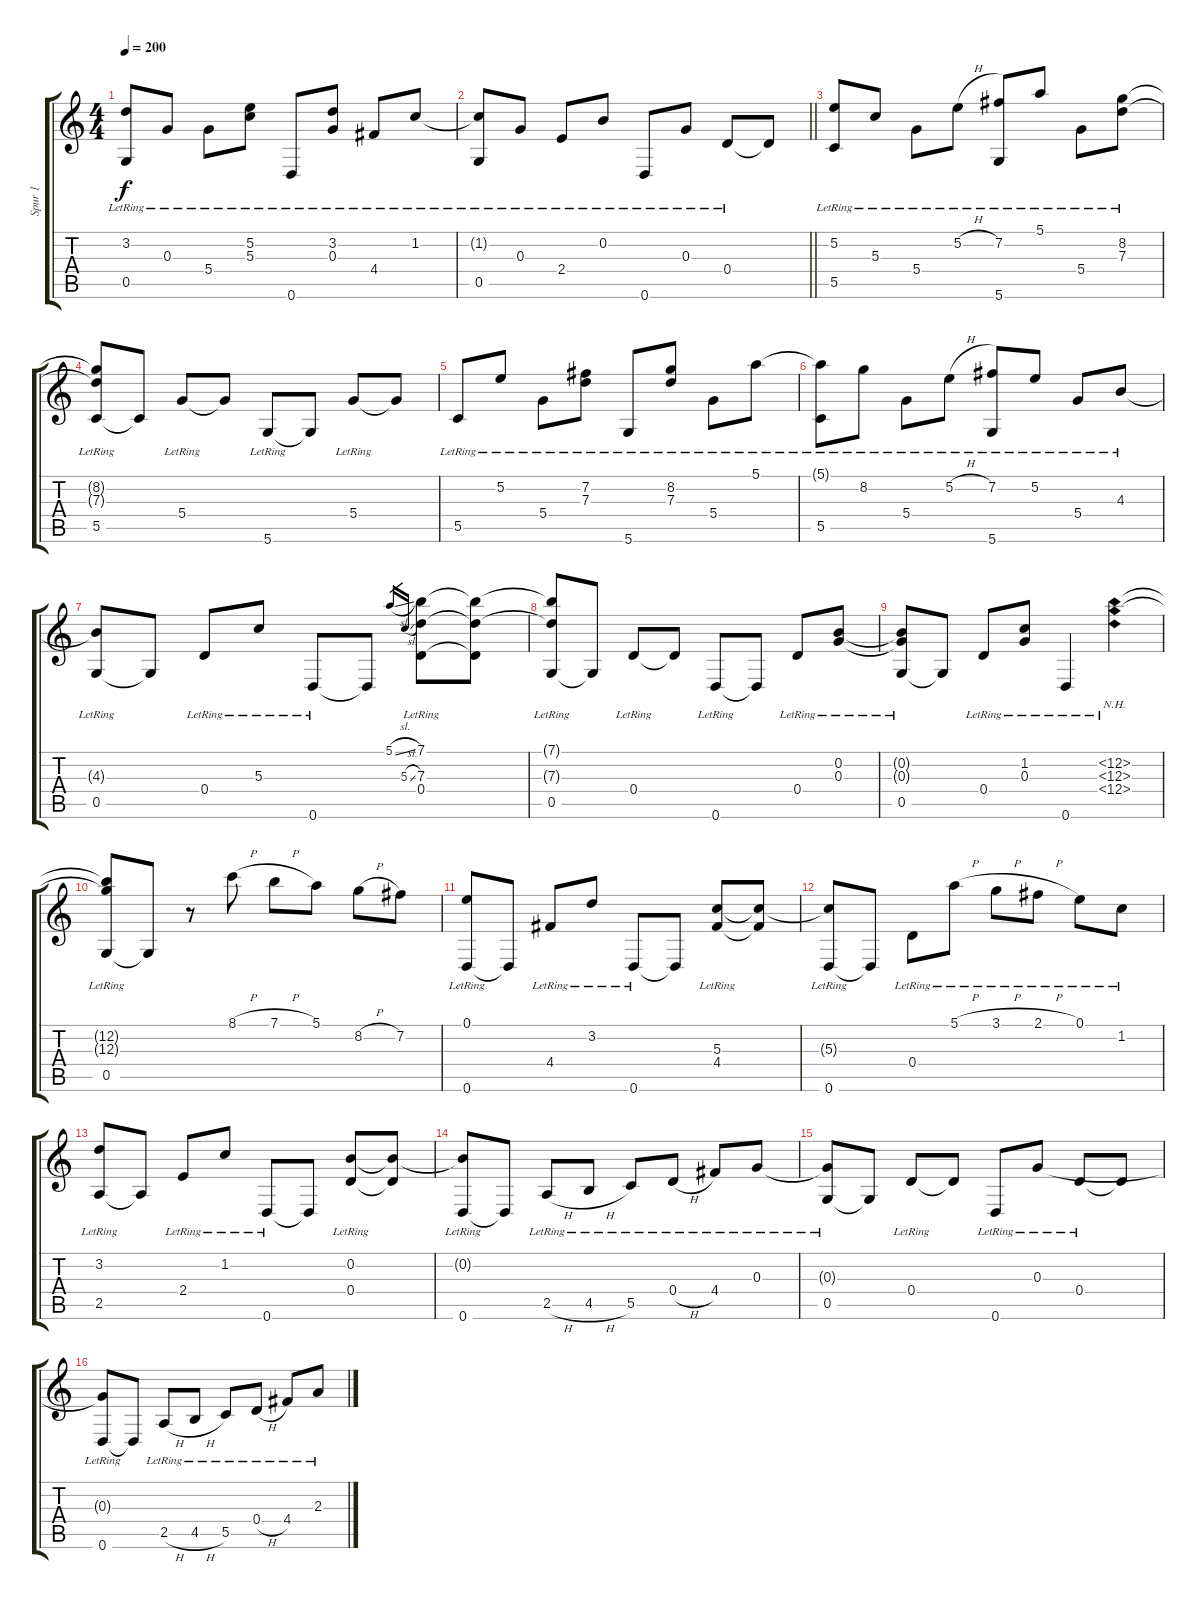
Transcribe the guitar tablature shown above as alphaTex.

\track ("Spur 1" "Spur 1") {instrument acousticguitarsteel}
\staff {score tabs}
\tuning (E4 B3 G3 D3 G2 D2) {hide}
\ts (4 4)
\tempo 200
\clef g2
\ks c
(3.2{lr} 0.5{lr}).8{dy f} 0.3{lr}.8 5.4{lr}.8 (5.2{lr} 5.3{lr}).8 0.6{lr}.8 (3.2{lr} 0.3{lr}).8 4.4{lr}.8 1.2{lr}.8 |
\barLineRight lightlight
(1.2{t} 0.5{lr}).8 0.3{lr}.8 2.4{lr}.8 0.2{lr}.8 0.6{lr}.8 0.3{lr}.8 0.4{lr}.8 0.4{t}.8 |
(5.2{lr} 5.5{lr}).8 5.3{lr}.8 5.4{lr}.8 5.2{h lr}.8 (7.2{lr} 5.6{lr}).8 5.1{lr}.8 5.4{lr}.8 (8.2{lr} 7.3{lr}).8 |
(8.2{t} 7.3{t} 5.5{lr}).8 5.5{t}.8 5.4{lr}.8 5.4{t}.8 5.6{lr}.8 5.6{t}.8 5.4{lr}.8 5.4{t}.8 |
5.5{lr}.8 5.2{lr}.8 5.4{lr}.8 (7.2{lr} 7.3{lr}).8 5.6{lr}.8 (8.2{lr} 7.3{lr}).8 5.4{lr}.8 5.1{lr}.8 |
(5.1{t} 5.5{lr}).8 8.2{lr}.8 5.4{lr}.8 5.2{h lr}.8 (7.2{lr} 5.6{lr}).8 5.2{lr}.8 5.4{lr}.8 4.3{lr}.8 |
(4.3{t} 0.5{lr}).8 0.5{t}.8 0.4{lr}.8 5.3{lr}.8 0.6{lr}.8 0.6{t}.8 5.1{sl}.16{gr} 5.3{sl}.16{gr} (7.1{lr} 7.3{lr} 0.4{lr}).8 (7.1{t} 7.3{t} 0.4{t}).8 |
(7.1{t} 7.3{t} 0.5{lr}).8 0.5{t}.8 0.4{lr}.8 0.4{t}.8 0.6{lr}.8 0.6{t}.8 0.4{lr}.8 (0.2{lr} 0.3{lr}).8 |
(0.2{t} 0.3{t} 0.5{lr}).8 0.5{t}.8 0.4{lr}.8 (1.2{lr} 0.3{lr}).8 0.6{lr}.4 (12.2{nh lr} 12.3{nh lr} 12.4{nh lr}).4 |
(12.2{t} 12.3{t} 0.5{lr}).8 0.5{t}.8 r.8 8.1{h}.8 7.1{h}.8 5.1.8 8.2{h}.8 7.2.8 |
(0.1{lr} 0.6{lr}).8 0.6{t}.8 4.4{lr}.8 3.2{lr}.8 0.6{lr}.8 0.6{t}.8 (5.3{lr} 4.4{lr}).8 (5.3{t} 4.4{t}).8 |
(5.3{t} 0.6{lr}).8 0.6{t}.8 0.4{lr}.8 5.1{h lr}.8 3.1{h lr}.8 2.1{h lr}.8 0.1{lr}.8 1.2{lr}.8 |
(3.2{lr} 2.5{lr}).8 2.5{t}.8 2.4{lr}.8 1.2{lr}.8 0.6{lr}.8 0.6{t}.8 (0.2{lr} 0.4{lr}).8 (0.2{t} 0.4{t}).8 |
(0.2{t} 0.6{lr}).8 0.6{t}.8 2.5{h lr}.8 4.5{h lr}.8 5.5{lr}.8 0.4{h lr}.8 4.4{lr}.8 0.3{lr}.8 |
(0.3{t} 0.5{lr}).8 0.5{t}.8 0.4{lr}.8 0.4{t}.8 0.6{lr}.8 0.3{lr}.8 0.4{lr}.8 0.4{t}.8 |
(0.3{t} 0.6{lr}).8 0.6{t}.8 2.5{h lr}.8 4.5{h lr}.8 5.5{lr}.8 0.4{h lr}.8 4.4{lr}.8 2.3{h lr}.8
